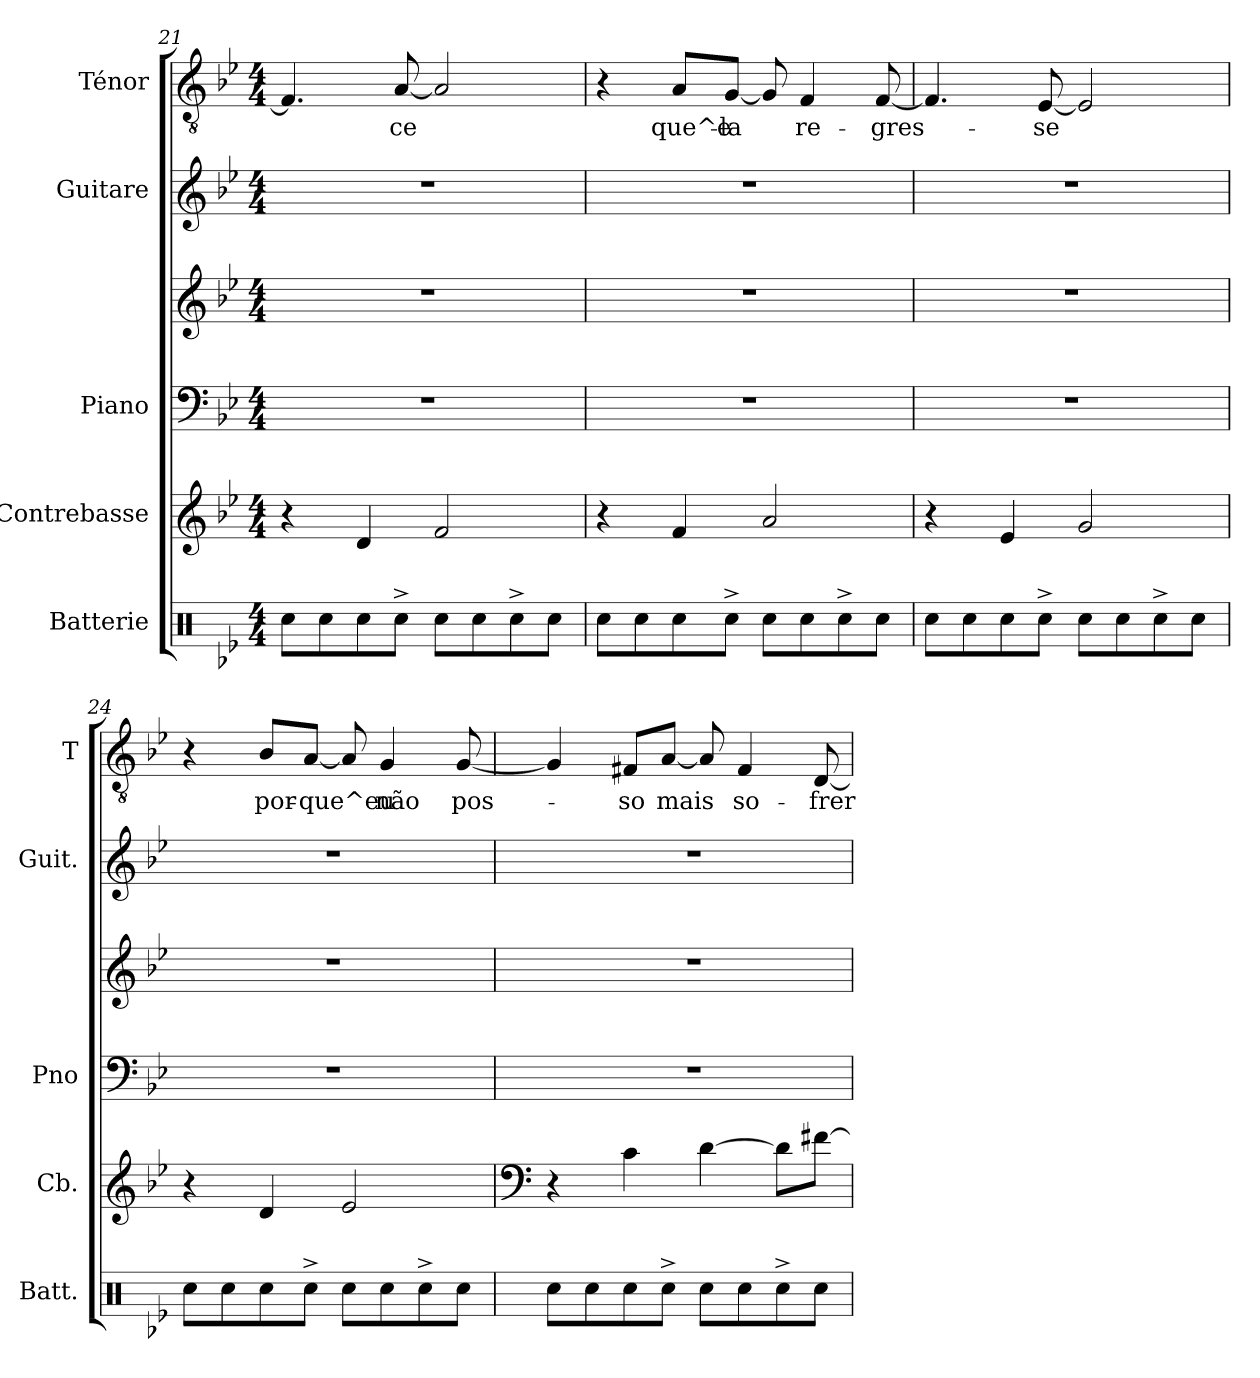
**kern	**kern	**kern	**kern	**kern	**kern	**text
*part5	*part4	*part3	*part3	*part2	*part1	*part1
*staff6	*staff5	*staff4	*staff3	*staff2	*staff1	*staff1
*I"Batterie	*I"Contrebasse	*I"Piano	*	*I"Guitare	*I"Ténor	*
*I'Batt.	*I'Cb.	*I'Pno	*	*I'Guit.	*I'T	*
!!LO:LB:g=z
*clefX	*clefG2	*clefF4	*clefG2	*clefG2	*clefGv2	*
*	*ITrd7c12	*	*	*ITrd7c12	*	*
*k[b-e-]	*k[b-e-]	*k[b-e-]	*k[b-e-]	*k[b-e-]	*k[b-e-]	*
*g:	*g:	*g:	*g:	*g:	*g:	*
*M4/4	*M4/4	*M4/4	*M4/4	*M4/4	*M4/4	*
=21	=21	=21	=21	=21	=21	=21
8Rcc\L	4r	1r	1r	1r	4.F/]	.
8Rcc\	.	.	.	.	.	.
8Rcc\	4D/	.	.	.	.	.
!	!	!	!	!	!	!LO:LY:b
8Rcc^>\J	.	.	.	.	[8A/	-ce
8Rcc\L	2F/	.	.	.	2A/]	.
8Rcc\	.	.	.	.	.	.
8Rcc^>\	.	.	.	.	.	.
8Rcc\J	.	.	.	.	.	.
=22	=22	=22	=22	=22	=22	=22
8Rcc\L	4r	1r	1r	1r	4r	.
8Rcc\	.	.	.	.	.	.
!	!	!	!	!	!	!LO:LY:b
8Rcc\	4F/	.	.	.	8A/L	que^e-
!	!	!	!	!	!	!LO:LY:b
8Rcc^>\J	.	.	.	.	[8G/J	-la
8Rcc\L	2A/	.	.	.	8G/]	.
!	!	!	!	!	!	!LO:LY:b
8Rcc\	.	.	.	.	4F/	re-
8Rcc^>\	.	.	.	.	.	.
!	!	!	!	!	!	!LO:LY:b
8Rcc\J	.	.	.	.	[8F/	-gres-
=23	=23	=23	=23	=23	=23	=23
8Rcc\L	4r	1r	1r	1r	4.F/]	.
8Rcc\	.	.	.	.	.	.
8Rcc\	4E-/	.	.	.	.	.
!	!	!	!	!	!	!LO:LY:b
8Rcc^>\J	.	.	.	.	[8E-/	-se
8Rcc\L	2G/	.	.	.	2E-/]	.
8Rcc\	.	.	.	.	.	.
8Rcc^>\	.	.	.	.	.	.
8Rcc\J	.	.	.	.	.	.
=24	=24	=24	=24	=24	=24	=24
8Rcc\L	4r	1r	1r	1r	4r	.
8Rcc\	.	.	.	.	.	.
!	!	!	!	!	!	!LO:LY:b
8Rcc\	4D/	.	.	.	8B-/L	por-
!	!	!	!	!	!	!LO:LY:b
8Rcc^>\J	.	.	.	.	[8A/J	-que^eu
8Rcc\L	2E-/	.	.	.	8A/]	.
!	!	!	!	!	!	!LO:LY:b
8Rcc\	.	.	.	.	4G/	não
8Rcc^>\	.	.	.	.	.	.
!	!	!	!	!	!	!LO:LY:b
8Rcc\J	.	.	.	.	[8G/	pos-
!!LO:LB:g=z
=25	=25	=25	=25	=25	=25	=25
*	*clefF4	*	*	*	*	*
8Rcc\L	4r	1r	1r	1r	4G/]	.
8Rcc\	.	.	.	.	.	.
!	!	!	!	!	!	!LO:LY:b
8Rcc\	4C\	.	.	.	8F#X/L	-so
!	!	!	!	!	!	!LO:LY:b
8Rcc^>\J	.	.	.	.	[8A/J	mais
8Rcc\L	[4D\	.	.	.	8A/]	.
!	!	!	!	!	!	!LO:LY:b
8Rcc\	.	.	.	.	4F#/	so-
8Rcc^>\	8D\L]	.	.	.	.	.
!	!	!	!	!	!	!LO:LY:b
8Rcc\J	[8F#X\J	.	.	.	[8D/	-frer
=	=	=	=	=	=	=
*-	*-	*-	*-	*-	*-	*-
